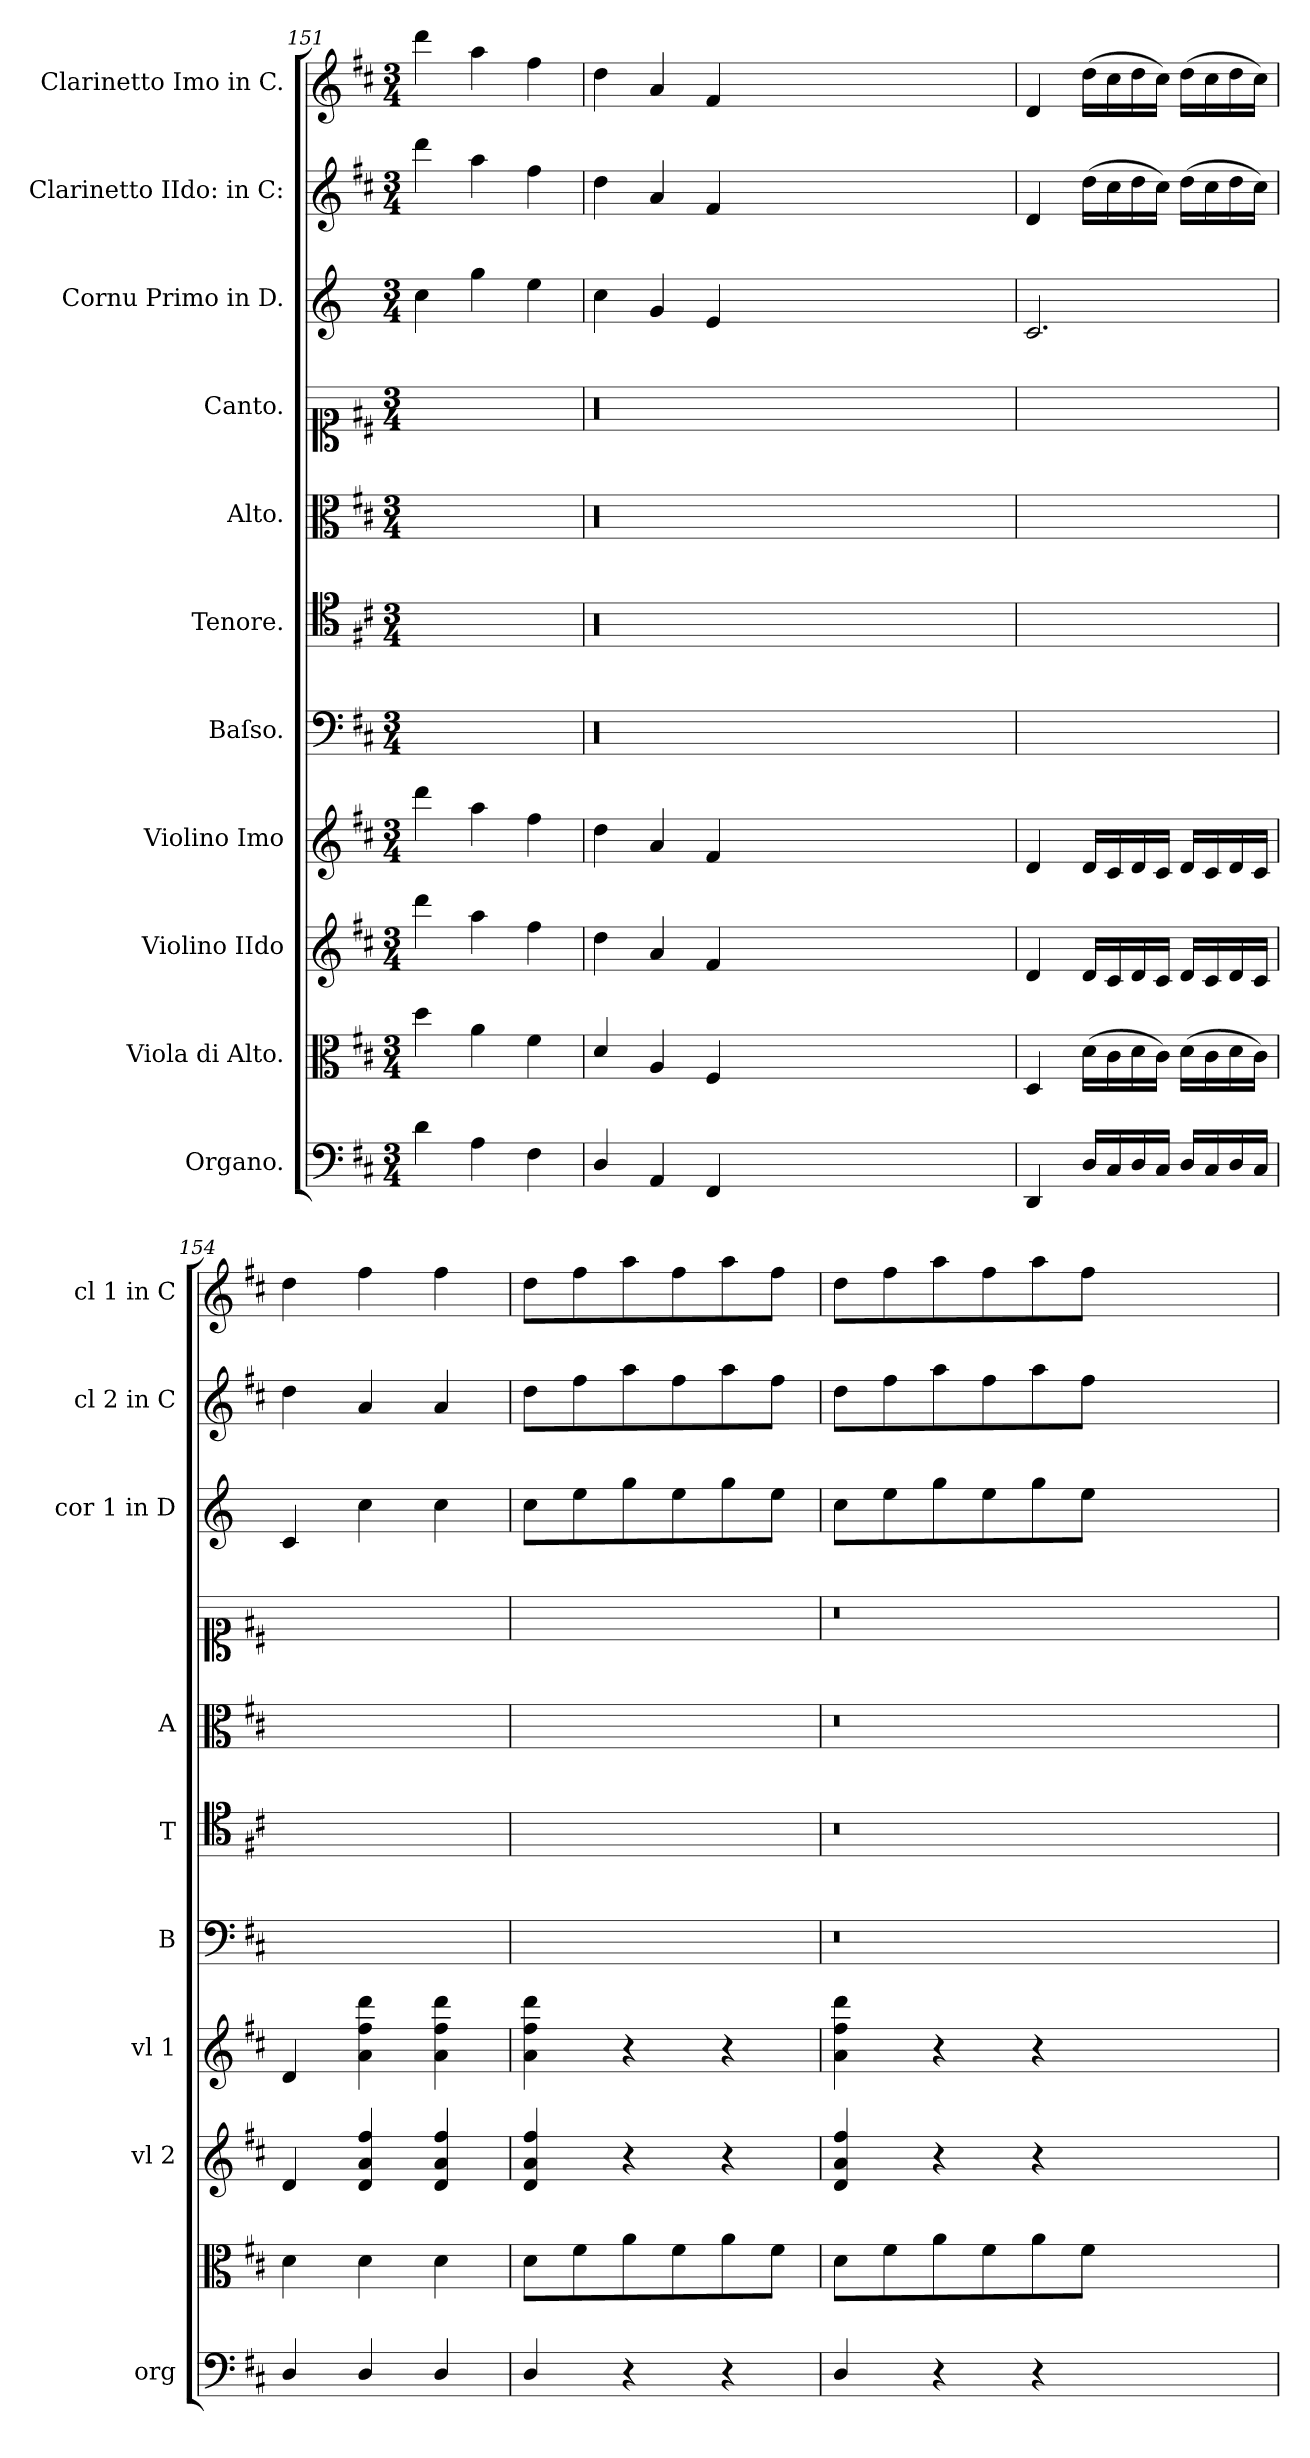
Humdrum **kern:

**kern	**kern	**dynam	**kern	**dynam	**kern	**kern	**kern	**kern	**kern	**kern	**kern	**kern
*part11	*part10	*part10	*part9	*part9	*part8	*part7	*part6	*part5	*part4	*part3	*part2	*part1
*staff11	*staff10	*staff10	*staff9	*staff9	*staff8	*staff7	*staff6	*staff5	*staff4	*staff3	*staff2	*staff1
*I"Organo.	*I"Viola di Alto.	*	*I"Violino IIdo	*	*I"Violino Imo	*I"Baſso.	*I"Tenore.	*I"Alto.	*I"Canto.	*I"Cornu Primo in D.	*I"Clarinetto IIdo: in C:	*I"Clarinetto Imo in C.
*I'org	*	*	*I'vl 2	*	*I'vl 1	*I'B	*I'T	*I'A	*	*I'cor 1 in D	*I'cl 2 in C	*I'cl 1 in C
*clefF4	*clefC3	*	*clefG2	*	*clefG2	*clefF4	*clefC4	*clefC3	*clefC1	*clefG2	*clefG2	*clefG2
*	*	*	*	*	*	*	*	*	*	*ITrd6c10	*	*
*k[f#c#]	*k[f#c#]	*	*k[f#c#]	*	*k[f#c#]	*k[f#c#]	*k[f#c#]	*k[f#c#]	*k[f#c#]	*k[f#c#]	*k[f#c#]	*k[f#c#]
*D:	*D:	*	*D:	*	*D:	*D:	*D:	*D:	*D:	*D:	*D:	*D:
*M3/4	*M3/4	*	*M3/4	*	*M3/4	*M3/4	*M3/4	*M3/4	*M3/4	*M3/4	*M3/4	*M3/4
=151	=151	=151	=151	=151	=151	=151	=151	=151	=151	=151	=151	=151
!	!	!LO:DY:b	!	!	!	!	!	!	!	!	!	!
4d\	4dd\	for.	4ddd\	.	4ddd\	2.ryy	2.ryy	2.ryy	2.ryy	4d\	4ddd\	4ddd\
4A\	4a\	.	4aa\	.	4aa\	.	.	.	.	4a\	4aa\	4aa\
4F#\	4f#\	.	4ff#\	.	4ff#\	.	.	.	.	4f#\	4ff#\	4ff#\
=152	=152	=152	=152	=152	=152	=152	=152	=152	=152	=152	=152	=152
!	!	!	!	!	!	!LO:N:vis=00	!LO:N:vis=00	!LO:N:vis=00	!LO:N:vis=00	!	!	!
4D/	4d/	.	4dd\	.	4dd\	0.r	0.r	0.r	0.r	4d\	4dd\	4dd\
4AA/	4A/	.	4a/	.	4a/	.	.	.	.	4A/	4a/	4a/
4FF#/	4F#/	.	4f#/	.	4f#/	.	.	.	.	4F#/	4f#/	4f#/
0ryy	0ryy	.	0ryy	.	0ryy	.	.	.	.	0ryy	0ryy	0ryy
4ryy	4ryy	.	4ryy	.	4ryy	.	.	.	.	4ryy	4ryy	4ryy
=153	=153	=153	=153	=153	=153	=153	=153	=153	=153	=153	=153	=153
!	!	!	!	!LO:DY:a	!	!	!	!	!	!	!	!
4DD/	4D/	.	4d/	ffo&colon;	4d/	2.ryy	2.ryy	2.ryy	2.ryy	2.D/	4d/	4d/
16D/LL	(>16d\LL	.	16d/LL	.	16d/LL	.	.	.	.	.	(>16dd\LL	(>16dd\LL
16C#/	16c#\	.	16c#/	.	16c#/	.	.	.	.	.	16cc#\	16cc#\
16D/	16d\	.	16d/	.	16d/	.	.	.	.	.	16dd\	16dd\
16C#/JJ	16c#\JJ)	.	16c#/JJ	.	16c#/JJ	.	.	.	.	.	16cc#\JJ)	16cc#\JJ)
16D/LL	(>16d\LL	.	16d/LL	.	16d/LL	.	.	.	.	.	(>16dd\LL	(>16dd\LL
16C#/	16c#\	.	16c#/	.	16c#/	.	.	.	.	.	16cc#\	16cc#\
16D/	16d\	.	16d/	.	16d/	.	.	.	.	.	16dd\	16dd\
16C#/JJ	16c#\JJ)	.	16c#/JJ	.	16c#/JJ	.	.	.	.	.	16cc#\JJ)	16cc#\JJ)
=154	=154	=154	=154	=154	=154	=154	=154	=154	=154	=154	=154	=154
4D/	4d\	.	4d/	.	4d/	2.ryy	2.ryy	2.ryy	2.ryy	4D/	4dd\	4dd\
4D/	4d\	.	4d/ 4a/ 4ff#/	.	4a\ 4ff#\ 4ddd\	.	.	.	.	4d\	4a/	4ff#\
4D/	4d\	.	4d/ 4a/ 4ff#/	.	4a\ 4ff#\ 4ddd\	.	.	.	.	4d\	4a/	4ff#\
=155	=155	=155	=155	=155	=155	=155	=155	=155	=155	=155	=155	=155
4D/	8d\L	.	4d/ 4a/ 4ff#/	.	4a\ 4ff#\ 4ddd\	2.ryy	2.ryy	2.ryy	2.ryy	8d\L	8dd\L	8dd\L
.	8f#\	.	.	.	.	.	.	.	.	8f#\	8ff#\	8ff#\
4r	8a\	.	4r	.	4r	.	.	.	.	8a\	8aa\	8aa\
.	8f#\	.	.	.	.	.	.	.	.	8f#\	8ff#\	8ff#\
4r	8a\	.	4r	.	4r	.	.	.	.	8a\	8aa\	8aa\
.	8f#\J	.	.	.	.	.	.	.	.	8f#\J	8ff#\J	8ff#\J
=156	=156	=156	=156	=156	=156	=156	=156	=156	=156	=156	=156	=156
!	!	!	!	!	!	!LO:N:vis=0	!LO:N:vis=0	!LO:N:vis=0	!LO:N:vis=0	!	!	!
4D/	8d\L	.	4d/ 4a/ 4ff#/	.	4a\ 4ff#\ 4ddd\	1.r	1.r	1.r	1.r	8d\L	8dd\L	8dd\L
.	8f#\	.	.	.	.	.	.	.	.	8f#\	8ff#\	8ff#\
4r	8a\	.	4r	.	4r	.	.	.	.	8a\	8aa\	8aa\
.	8f#\	.	.	.	.	.	.	.	.	8f#\	8ff#\	8ff#\
4r	8a\	.	4r	.	4r	.	.	.	.	8a\	8aa\	8aa\
.	8f#\J	.	.	.	.	.	.	.	.	8f#\J	8ff#\J	8ff#\J
2.ryy	2.ryy	.	2.ryy	.	2.ryy	.	.	.	.	2.ryy	2.ryy	2.ryy
=	=	=	=	=	=	=	=	=	=	=	=	=
*-	*-	*-	*-	*-	*-	*-	*-	*-	*-	*-	*-	*-
